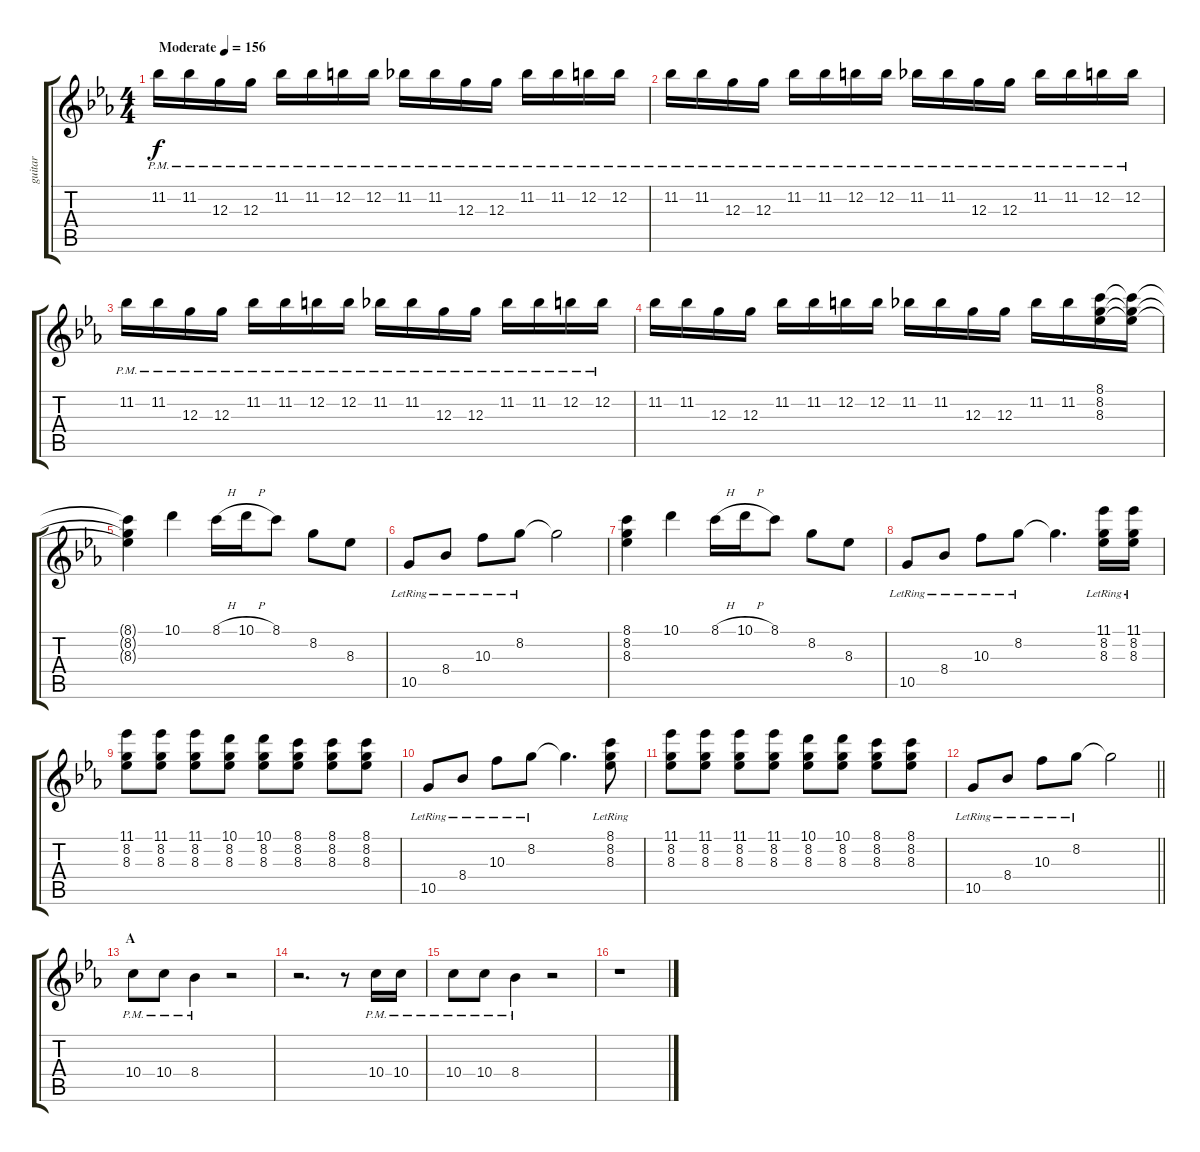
\track ("guitar" "guitar") {instrument overdrivenguitar}
\staff {score tabs}
\tuning (E4 B3 G3 D3 A2 E2) {hide}
\ts (4 4)
\tempo (156 "Moderate")
\clef g2
\ks eb
11.2{pm}.16{dy f instrument overdrivenguitar} 11.2{pm}.16 12.3{pm}.16 12.3{pm}.16 11.2{pm}.16 11.2{pm}.16 12.2{pm}.16 12.2{pm}.16 11.2{pm}.16 11.2{pm}.16 12.3{pm}.16 12.3{pm}.16 11.2{pm}.16 11.2{pm}.16 12.2{pm}.16 12.2{pm}.16 |
11.2{pm}.16 11.2{pm}.16 12.3{pm}.16 12.3{pm}.16 11.2{pm}.16 11.2{pm}.16 12.2{pm}.16 12.2{pm}.16 11.2{pm}.16 11.2{pm}.16 12.3{pm}.16 12.3{pm}.16 11.2{pm}.16 11.2{pm}.16 12.2{pm}.16 12.2{pm}.16 |
11.2{pm}.16 11.2{pm}.16 12.3{pm}.16 12.3{pm}.16 11.2{pm}.16 11.2{pm}.16 12.2{pm}.16 12.2{pm}.16 11.2{pm}.16 11.2{pm}.16 12.3{pm}.16 12.3{pm}.16 11.2{pm}.16 11.2{pm}.16 12.2{pm}.16 12.2{pm}.16 |
11.2.16 11.2.16 12.3.16 12.3.16 11.2.16 11.2.16 12.2.16 12.2.16 11.2.16 11.2.16 12.3.16 12.3.16 11.2.16 11.2.16 (8.1 8.2 8.3).16 (8.1{t} 8.2{t} 8.3{t}).16 |
(8.1{t} 8.2{t} 8.3{t}).4 10.1.4 8.1{h}.16 10.1{h}.16 8.1.8 8.2.8 8.3.8 |
10.5{lr}.8 8.4{lr}.8 10.3{lr}.8 8.2{lr}.8 8.2{t}.2 |
(8.1 8.2 8.3).4 10.1.4 8.1{h}.16 10.1{h}.16 8.1.8 8.2.8 8.3.8 |
10.5{lr}.8 8.4{lr}.8 10.3{lr}.8 8.2{lr}.8 8.2{t}.4{d} (11.1{lr} 8.2{lr} 8.3{lr}).16 (11.1{lr} 8.2{lr} 8.3{lr}).16 |
(11.1 8.2 8.3).8 (11.1 8.2 8.3).8 (11.1 8.2 8.3).8 (10.1 8.2 8.3).8 (10.1 8.2 8.3).8 (8.1 8.2 8.3).8 (8.1 8.2 8.3).8 (8.1 8.2 8.3).8 |
10.5{lr}.8 8.4{lr}.8 10.3{lr}.8 8.2{lr}.8 8.2{t}.4{d} (8.1{lr} 8.2{lr} 8.3{lr}).8 |
(11.1 8.2 8.3).8 (11.1 8.2 8.3).8 (11.1 8.2 8.3).8 (11.1 8.2 8.3).8 (10.1 8.2 8.3).8 (10.1 8.2 8.3).8 (8.1 8.2 8.3).8 (8.1 8.2 8.3).8 |
\barLineRight lightlight
10.5{lr}.8 8.4{lr}.8 10.3{lr}.8 8.2{lr}.8 8.2{t}.2 |
\section ("" "A")
10.4{pm}.8 10.4{pm}.8 8.4{pm}.4 r.2 |
r.2{d} r.8 10.4{pm}.16 10.4{pm}.16 |
10.4{pm}.8 10.4{pm}.8 8.4{pm}.4 r.2 |
r.1
